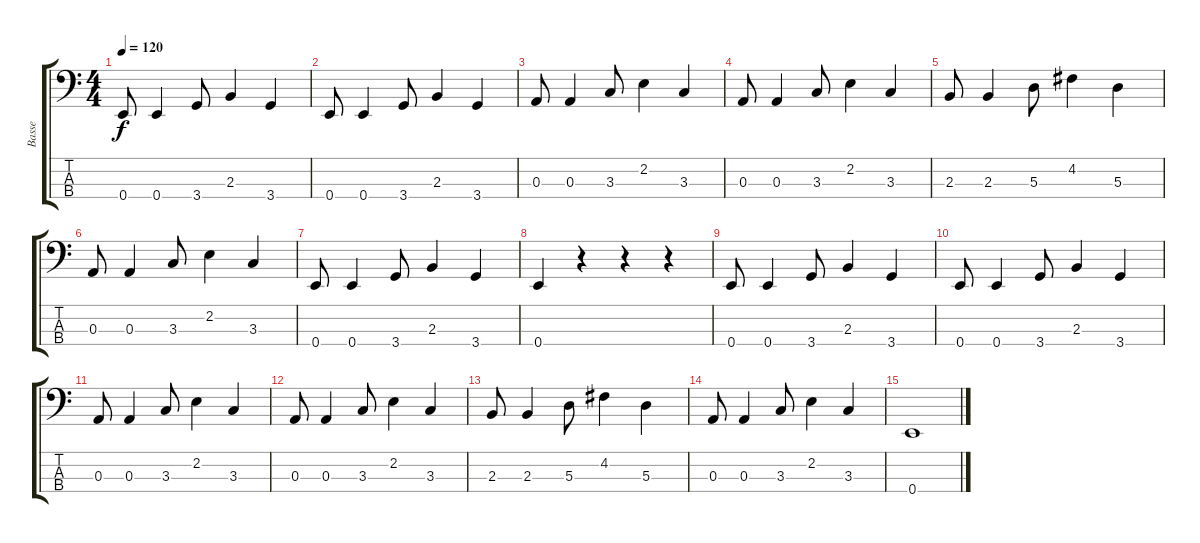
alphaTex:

\track ("Basse" "Basse") {instrument fretlessbass}
\staff {score tabs}
\tuning (G2 D2 A1 E1) {hide}
\ts (4 4)
\tempo 120
\clef f4
\ks c
0.4.8{dy f} 0.4.4 3.4.8 2.3.4 3.4.4 |
0.4.8 0.4.4 3.4.8 2.3.4 3.4.4 |
0.3.8 0.3.4 3.3.8 2.2.4 3.3.4 |
0.3.8 0.3.4 3.3.8 2.2.4 3.3.4 |
2.3.8 2.3.4 5.3.8 4.2.4 5.3.4 |
0.3.8 0.3.4 3.3.8 2.2.4 3.3.4 |
0.4.8 0.4.4 3.4.8 2.3.4 3.4.4 |
0.4.4 r.4 r.4 r.4 |
0.4.8 0.4.4 3.4.8 2.3.4 3.4.4 |
0.4.8 0.4.4 3.4.8 2.3.4 3.4.4 |
0.3.8 0.3.4 3.3.8 2.2.4 3.3.4 |
0.3.8 0.3.4 3.3.8 2.2.4 3.3.4 |
2.3.8 2.3.4 5.3.8 4.2.4 5.3.4 |
0.3.8 0.3.4 3.3.8 2.2.4 3.3.4 |
0.4.1
